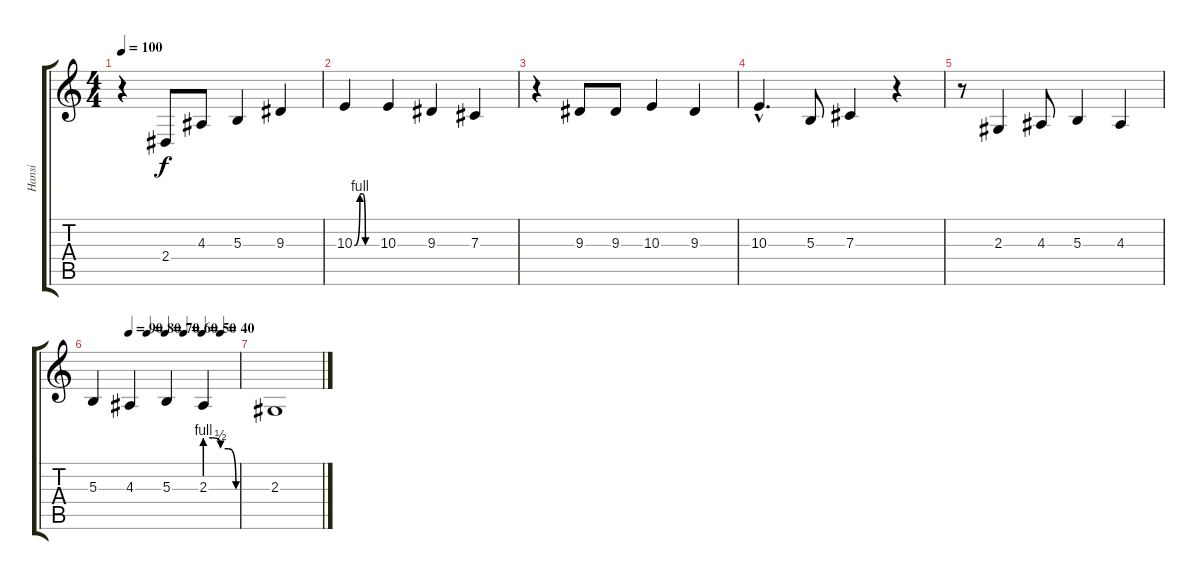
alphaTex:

\track ("Hansi" "Hansi") {instrument violin}
\staff {score tabs}
\tuning (Eb4 Bb3 Gb3 Db3 Ab2 Eb2) {hide}
\ts (4 4)
\tempo 100
\clef g2
\ks c
r.4{dy f} 2.4.8 4.3.8 5.3.4 9.3.4 |
10.3{be (custom 0 0 15 4 23 4 30 0 60 0)}.4 10.3.4 9.3.4 7.3.4 |
r.4 9.3.8 9.3.8 10.3.4 9.3.4 |
10.3{hac}.4{d} 5.3.8 7.3.4 r.4 |
r.8 2.3.4 4.3.8 5.3.4 4.3.4 |
\tempo (90 0.25)
\tempo (80 0.375)
\tempo (70 0.5)
\tempo (60 0.625)
\tempo (50 0.75)
\tempo (40 0.875)
5.3.4 4.3.4 5.3.4 2.3{be (custom 0 4 15 4 30 2 45 2 60 0)}.4 |
2.3.1
